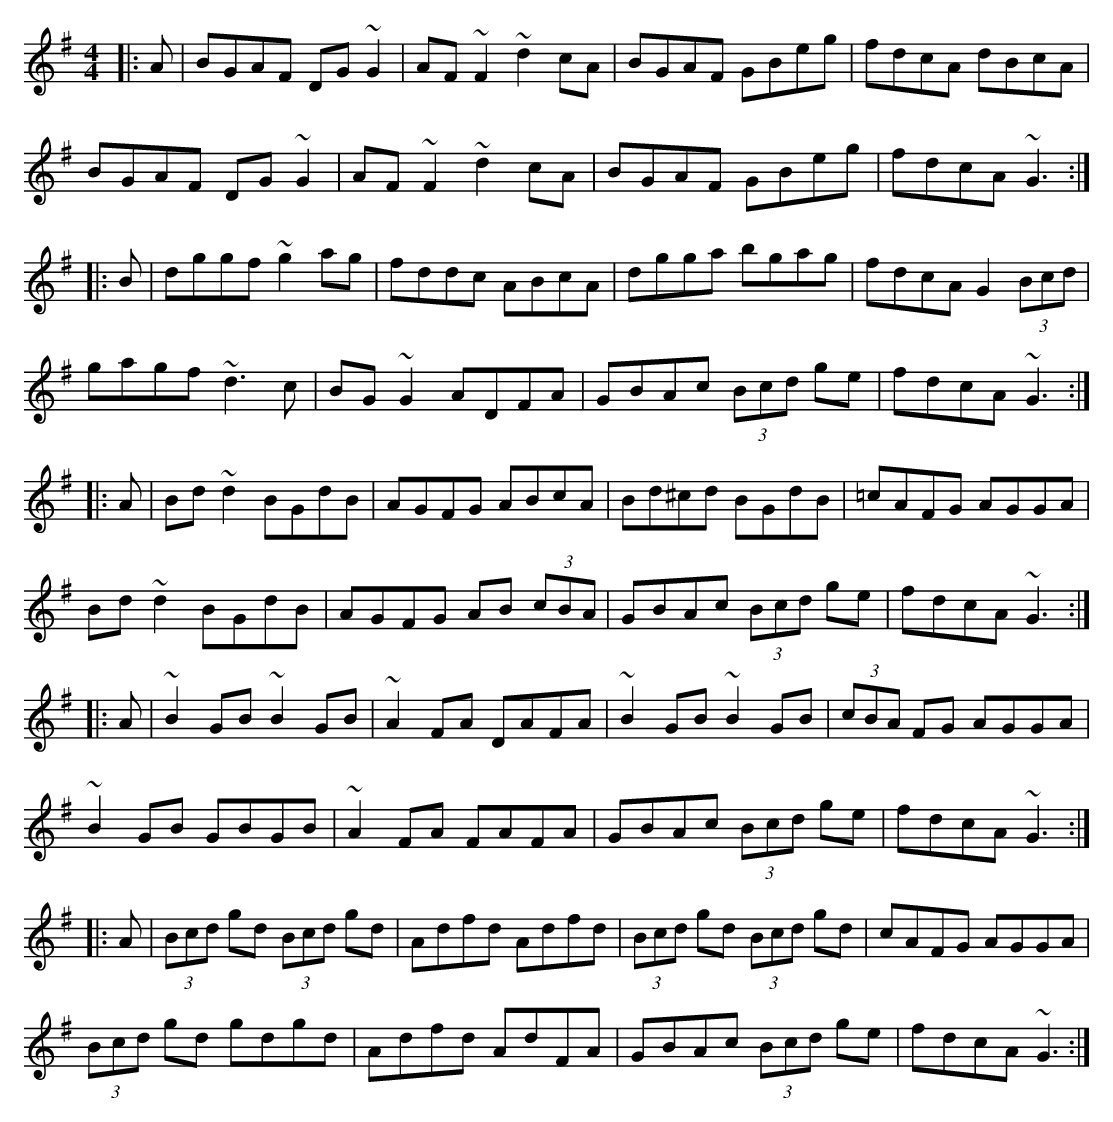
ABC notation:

X:1
M:4/4
K:G
|:A|BGAF DG~G2|AF~F2 ~d2cA|BGAF GBeg|fdcA dBcA|
BGAF DG~G2|AF~F2 ~d2cA|BGAF GBeg|fdcA ~G3:|
|:B|dggf ~g2ag|fddc ABcA|dgga bgag|fdcA G2 (3Bcd|
gagf ~d3c|BG~G2 ADFA|GBAc (3Bcd ge|fdcA ~G3:|
|:A|Bd~d2 BGdB|AGFG ABcA|Bd^cd BGdB|=cAFG AGGA|
Bd~d2 BGdB|AGFG AB (3cBA|GBAc (3Bcd ge|fdcA ~G3:|
|:A|~B2GB ~B2GB|~A2FA DAFA|~B2GB ~B2GB|(3cBA FG AGGA|
~B2GB GBGB|~A2FA FAFA|GBAc (3Bcd ge|fdcA ~G3:|
|:A|(3Bcd gd (3Bcd gd|Adfd Adfd|(3Bcd gd (3Bcd gd|cAFG AGGA|
(3Bcd gd gdgd|Adfd AdFA|GBAc (3Bcd ge|fdcA ~G3:|
